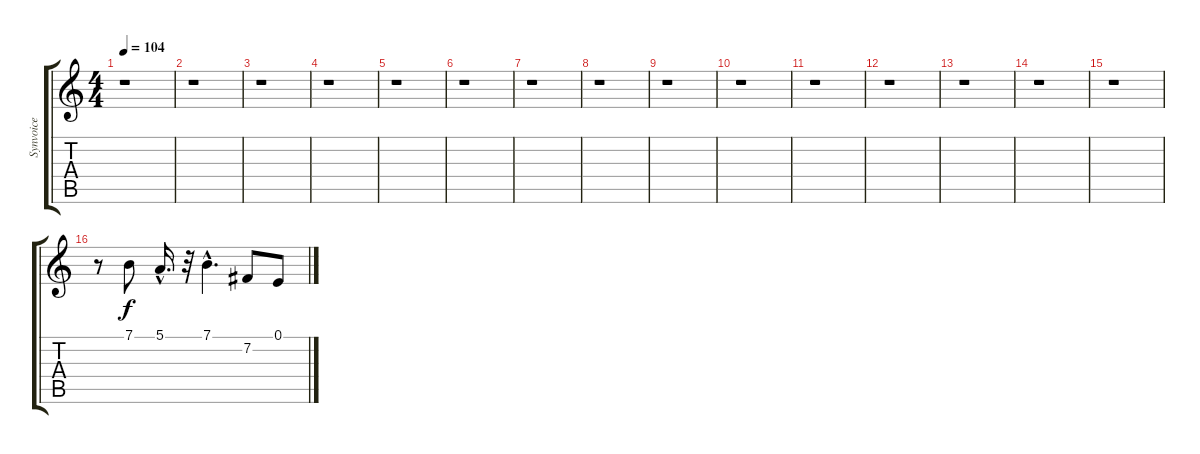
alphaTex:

\track ("Synvoice" "Synvoice") {instrument synthvoice}
\staff {score tabs}
\tuning (E4 B3 G3 D3 A2 E2) {hide}
\ts (4 4)
\tempo 104
\clef g2
\ks c
r.1{dy f} |
r.1 |
r.1 |
r.1 |
r.1 |
r.1 |
r.1 |
r.1 |
r.1 |
r.1 |
r.1 |
r.1 |
r.1 |
r.1 |
r.1 |
r.8 7.1.8 5.1{hac}.16{d} r.32 7.1{hac}.4{d} 7.2.8 0.1.8
